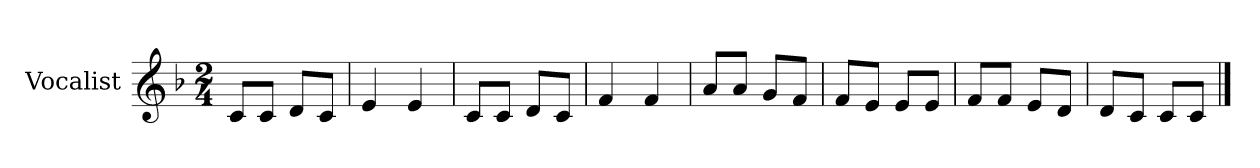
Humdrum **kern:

**kern
*part1
*staff1
*I"Vocalist
*k[b-]
*F:
*M2/4
=
8cL
8cJ
8dL
8cJ
=1
4e
4e
=2
8cL
8cJ
8dL
8cJ
=3
4f
4f
=4
8aL
8aJ
8gL
8fJ
=5
8fL
8eJ
8eL
8eJ
=6
8fL
8fJ
8eL
8dJ
=7
8dL
8cJ
8cL
8cJ
==
*-
